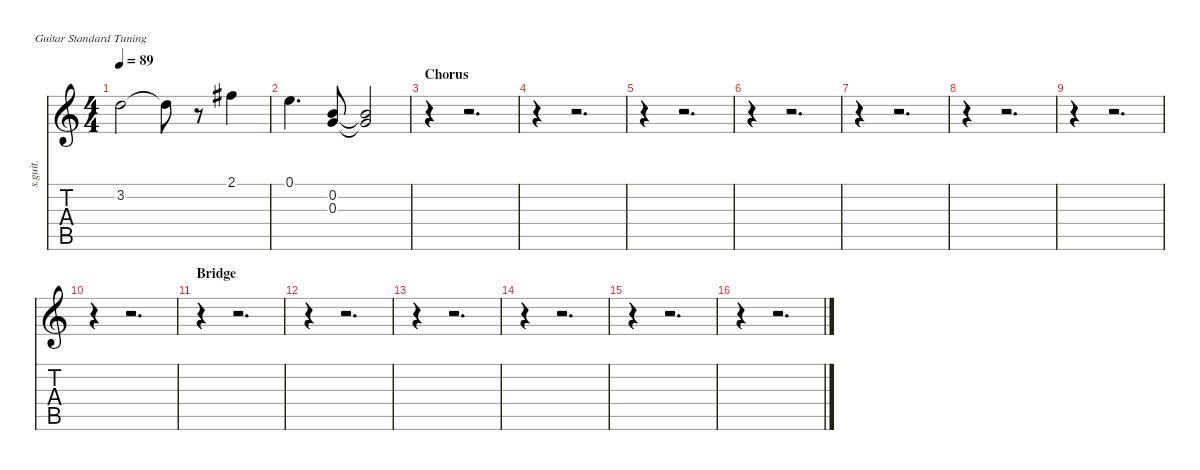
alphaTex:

\defaultSystemsLayout 4
\hideDynamics
\bracketExtendMode nobrackets
\track ("John Frusciante - Backing Vocals" "s.guit.") {instrument choiraahs}
\staff {score tabs}
\tuning (E4 B3 G3 D3 A2 E2)
\displaytranspose 12
\ts (4 4)
\tempo 89
\clef g2
\ks c
3.2.2{lyrics (0 "") lyrics (1 "") lyrics (2 "") lyrics (3 "") lyrics (4 "") dy f} 3.2{t}.8{lyrics (0 "") lyrics (1 "") lyrics (2 "") lyrics (3 "") lyrics (4 "")} r.8 2.1{acc #}.4{lyrics (0 "") lyrics (1 "") lyrics (2 "") lyrics (3 "") lyrics (4 "")} |
0.1.4{d lyrics (0 "") lyrics (1 "") lyrics (2 "") lyrics (3 "") lyrics (4 "")} (0.2 0.3).8{lyrics (0 "") lyrics (1 "") lyrics (2 "") lyrics (3 "") lyrics (4 "")} (0.2{t} 0.3{t}).2{lyrics (0 "") lyrics (1 "") lyrics (2 "") lyrics (3 "") lyrics (4 "")} |
\section ("" "Chorus")
r.4 r.2{d} |
r.4 r.2{d} |
r.4 r.2{d} |
r.4 r.2{d} |
r.4 r.2{d} |
r.4 r.2{d} |
r.4 r.2{d} |
r.4 r.2{d} |
\section ("" "Bridge")
r.4 r.2{d} |
r.4 r.2{d} |
r.4 r.2{d} |
r.4 r.2{d} |
r.4 r.2{d} |
r.4 r.2{d}
